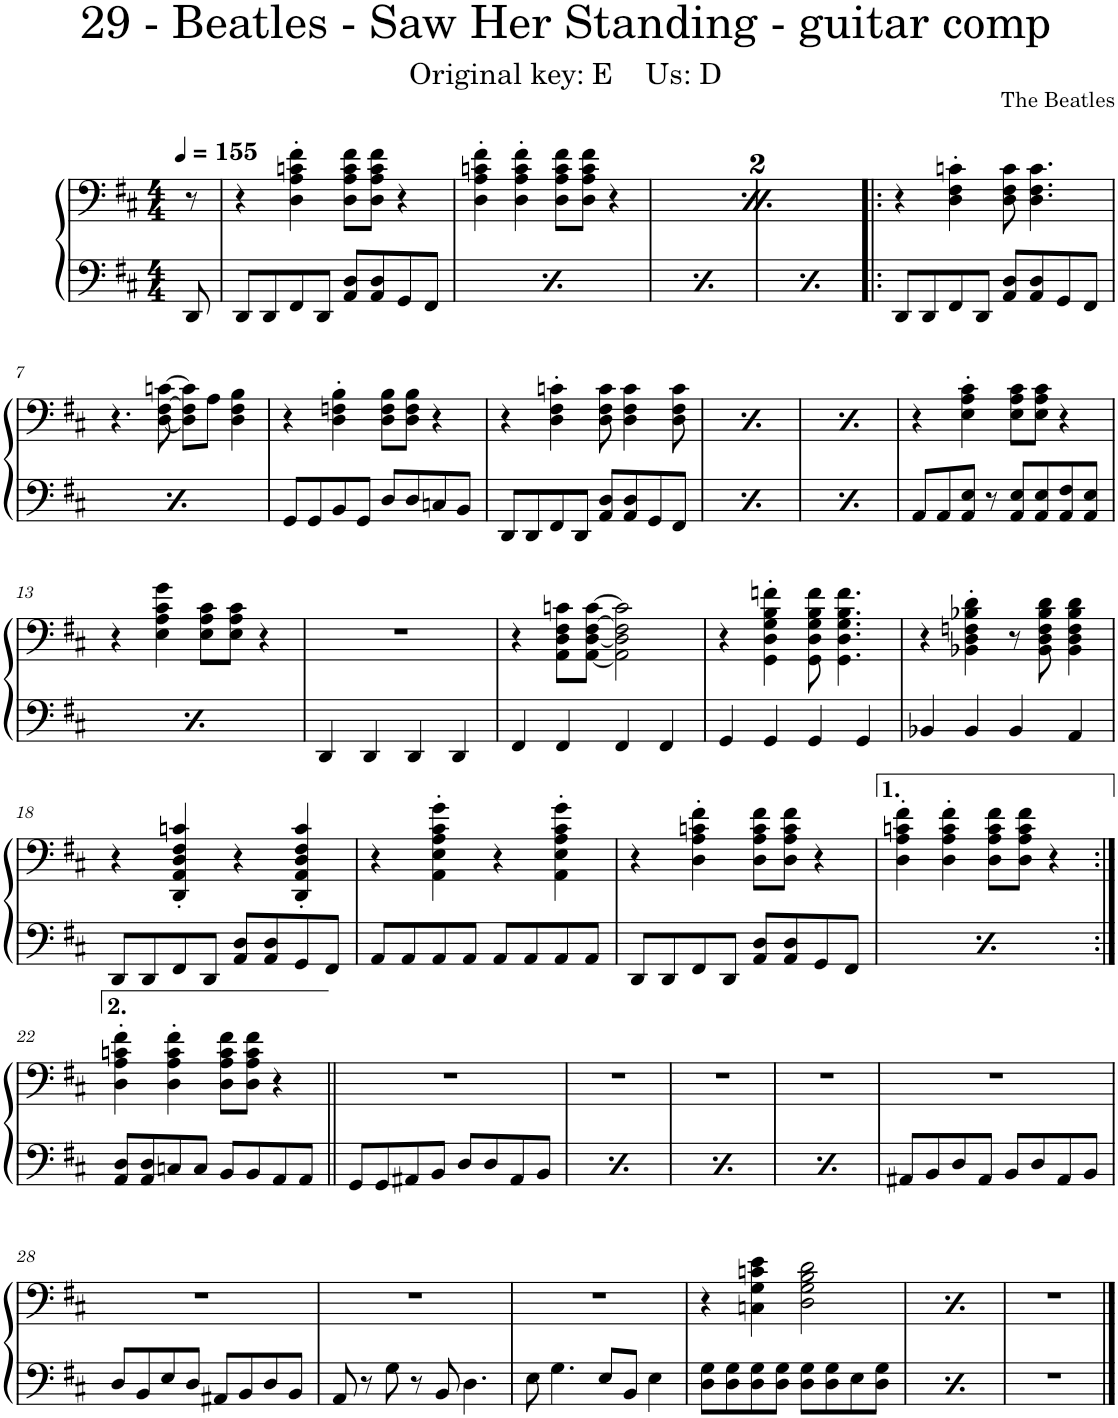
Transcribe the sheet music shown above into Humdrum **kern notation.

**kern	**kern
*part1	*part1
*staff2	*staff1
*I"Piano	*
*I'Pno.	*
*clefF4	*clefF4
*k[f#c#]	*k[f#c#]
*M4/4	*M4/4
=1	=1
8DD/	8r
=2	=2
*	*MM155
8DD/L	4r
8DD/	.
8FF#/	4D\' 4A\' 4cn\' 4f#\'
8DD/J	.
8AA/ 8D/L	8D\ 8A\ 8c\ 8f#\L
8AA/ 8D/	8D\ 8A\ 8c\ 8f#\J
8GG/	4r
8FF#/J	.
=3	=3
8DD/L	4D\' 4A\' 4cn\' 4f#\'
8DD/	.
8FF#/	4D\' 4A\' 4c\' 4f#\'
8DD/J	.
8AA/ 8D/L	8D\ 8A\ 8c\ 8f#\L
8AA/ 8D/	8D\ 8A\ 8c\ 8f#\J
8GG/	4r
8FF#/J	.
=4	=4
*	*MM155
8DD/L	4r
8DD/	.
8FF#/	4D\' 4A\' 4cn\' 4f#\'
8DD/J	.
8AA/ 8D/L	8D\ 8A\ 8c\ 8f#\L
8AA/ 8D/	8D\ 8A\ 8c\ 8f#\J
8GG/	4r
8FF#/J	.
=5	=5
8DD/L	4D\' 4A\' 4cn\' 4f#\'
8DD/	.
8FF#/	4D\' 4A\' 4c\' 4f#\'
8DD/J	.
8AA/ 8D/L	8D\ 8A\ 8c\ 8f#\L
8AA/ 8D/	8D\ 8A\ 8c\ 8f#\J
8GG/	4r
8FF#/J	.
=6!|:	=6!|:
8DD/L	4r
8DD/	.
8FF#/	4D\' 4F#\' 4cn\'
8DD/J	.
8AA/ 8D/L	8D\ 8F#\ 8c\
8AA/ 8D/	4.D\ 4.F#\ 4.c\
8GG/	.
8FF#/J	.
!!LO:LB:g=z
=7	=7
8DD/L	4.r
8DD/	.
8FF#/	.
8DD/J	[8D\ [8F#\ [8cn\
8AA/ 8D/L	8D\] 8F#\] 8c\]L
8AA/ 8D/	8A\J
8GG/	4D\ 4F#\ 4B\
8FF#/J	.
=8	=8
8GG/L	4r
8GG/	.
8BB/	4D\' 4Fn\' 4B\'
8GG/J	.
8D/L	8D\ 8F\ 8B\L
8D/	8D\ 8F\ 8B\J
8Cn/	4r
8BB/J	.
=9	=9
8DD/L	4r
8DD/	.
8FF#/	4D\' 4F#\' 4cn\'
8DD/J	.
8AA/ 8D/L	8D\ 8F#\ 8c\
8AA/ 8D/	4D\ 4F#\ 4c\
8GG/	.
8FF#/J	8D\ 8F#\ 8c\
=10	=10
8DD/L	4r
8DD/	.
8FF#/	4D\' 4F#\' 4cn\'
8DD/J	.
8AA/ 8D/L	8D\ 8F#\ 8c\
8AA/ 8D/	4D\ 4F#\ 4c\
8GG/	.
8FF#/J	8D\ 8F#\ 8c\
=11	=11
8DD/L	4r
8DD/	.
8FF#/	4D\' 4F#\' 4cn\'
8DD/J	.
8AA/ 8D/L	8D\ 8F#\ 8c\
8AA/ 8D/	4D\ 4F#\ 4c\
8GG/	.
8FF#/J	8D\ 8F#\ 8c\
=12	=12
8AA/L	4r
8AA/	.
8AA/ 8E/J	4E\' 4A\' 4c#\'
8r	.
8AA/ 8E/L	8E\ 8A\ 8c#\L
8AA/ 8E/	8E\ 8A\ 8c#\J
8AA/ 8F#/	4r
8AA/ 8E/J	.
!!LO:LB:g=z
=13	=13
8AA/L	4r
8AA/	.
8AA/ 8E/J	4E\ 4A\ 4c#\ 4g\
8r	.
8AA/ 8E/L	8E\ 8A\ 8c#\L
8AA/ 8E/	8E\ 8A\ 8c#\J
8AA/ 8F#/	4r
8AA/ 8E/J	.
=14	=14
4DD/	1r
4DD/	.
4DD/	.
4DD/	.
=15	=15
4FF#/	4r
4FF#/	8AA\ 8D\ 8F#\ 8cn\L
.	[8AA\ [8D\ [8F#\ [8c\J
4FF#/	2AA\] 2D\] 2F#\] 2c\]
4FF#/	.
=16	=16
4GG/	4r
4GG/	4GG\' 4D\' 4G\' 4B\' 4fn\'
4GG/	8GG\ 8D\ 8G\ 8B\ 8f\
.	4.GG\ 4.D\ 4.G\ 4.B\ 4.f\
4GG/	.
=17	=17
4BB-X/	4r
4BB-/	4BB-X\' 4D\' 4Fn\' 4B-X\' 4d\'
4BB-/	8r
.	8BB-\ 8D\ 8F\ 8B-\ 8d\
4AA/	4BB-\ 4D\ 4F\ 4B-\ 4d\
!!LO:LB:g=z
=18	=18
8DD/L	4r
8DD/	.
8FF#/	4DD/' 4AA/' 4D/' 4F#/' 4cn/'
8DD/J	.
8AA/ 8D/L	4r
8AA/ 8D/	.
8GG/	4DD/' 4AA/' 4D/' 4F#/' 4c/'
8FF#/J	.
=19	=19
8AA/L	4r
8AA/	.
8AA/	4AA\' 4E\' 4A\' 4c#\' 4g\'
8AA/J	.
8AA/L	4r
8AA/	.
8AA/	4AA\' 4E\' 4A\' 4c#\' 4g\'
8AA/J	.
=20	=20
8DD/L	4r
8DD/	.
8FF#/	4D\' 4A\' 4cn\' 4f#\'
8DD/J	.
8AA/ 8D/L	8D\ 8A\ 8c\ 8f#\L
8AA/ 8D/	8D\ 8A\ 8c\ 8f#\J
8GG/	4r
8FF#/J	.
=21	=21
8DD/L	4D\' 4A\' 4cn\' 4f#\'
8DD/	.
8FF#/	4D\' 4A\' 4c\' 4f#\'
8DD/J	.
8AA/ 8D/L	8D\ 8A\ 8c\ 8f#\L
8AA/ 8D/	8D\ 8A\ 8c\ 8f#\J
8GG/	4r
8FF#/J	.
!!LO:LB:g=z
=22:|!	=22:|!
8AA/ 8D/L	4D\' 4A\' 4cn\' 4f#\'
8AA/ 8D/	.
8Cn/	4D\' 4A\' 4c\' 4f#\'
8C/J	.
8BB/L	8D\ 8A\ 8c\ 8f#\L
8BB/	8D\ 8A\ 8c\ 8f#\J
8AA/	4r
8AA/J	.
=23||	=23||
8GG/L	1r
8GG/	.
8AA#X/	.
8BB/J	.
8D/L	.
8D/	.
8AA#/	.
8BB/J	.
=24	=24
8GG/L	1r
8GG/	.
8AA#X/	.
8BB/J	.
8D/L	.
8D/	.
8AA#/	.
8BB/J	.
=25	=25
8GG/L	1r
8GG/	.
8AA#X/	.
8BB/J	.
8D/L	.
8D/	.
8AA#/	.
8BB/J	.
=26	=26
8GG/L	1r
8GG/	.
8AA#X/	.
8BB/J	.
8D/L	.
8D/	.
8AA#/	.
8BB/J	.
=27	=27
8AA#X/L	1r
8BB/	.
8D/	.
8AA#/J	.
8BB/L	.
8D/	.
8AA#/	.
8BB/J	.
!!LO:LB:g=z
=28	=28
8D/L	1r
8BB/	.
8E/	.
8D/J	.
8AA#X/L	.
8BB/	.
8D/	.
8BB/J	.
=29	=29
8AA/	1r
8r	.
8G\	.
8r	.
8BB/	.
4.D\	.
=30	=30
8E\	1r
4.G\	.
8E/L	.
8BB/J	.
4E\	.
=31	=31
8D\ 8G\L	4r
8D\ 8G\	.
8D\ 8G\	4Cn\ 4G\ 4cn\ 4e\
8D\ 8G\J	.
8D\ 8G\L	2D\ 2G\ 2B\ 2d\
8D\ 8G\	.
8E\	.
8D\ 8G\J	.
=32	=32
8D\ 8G\L	4r
8D\ 8G\	.
8D\ 8G\	4Cn\ 4G\ 4cn\ 4e\
8D\ 8G\J	.
8D\ 8G\L	2D\ 2G\ 2B\ 2d\
8D\ 8G\	.
8E\	.
8D\ 8G\J	.
=33	=33
1r	1r
==	==
*-	*-
